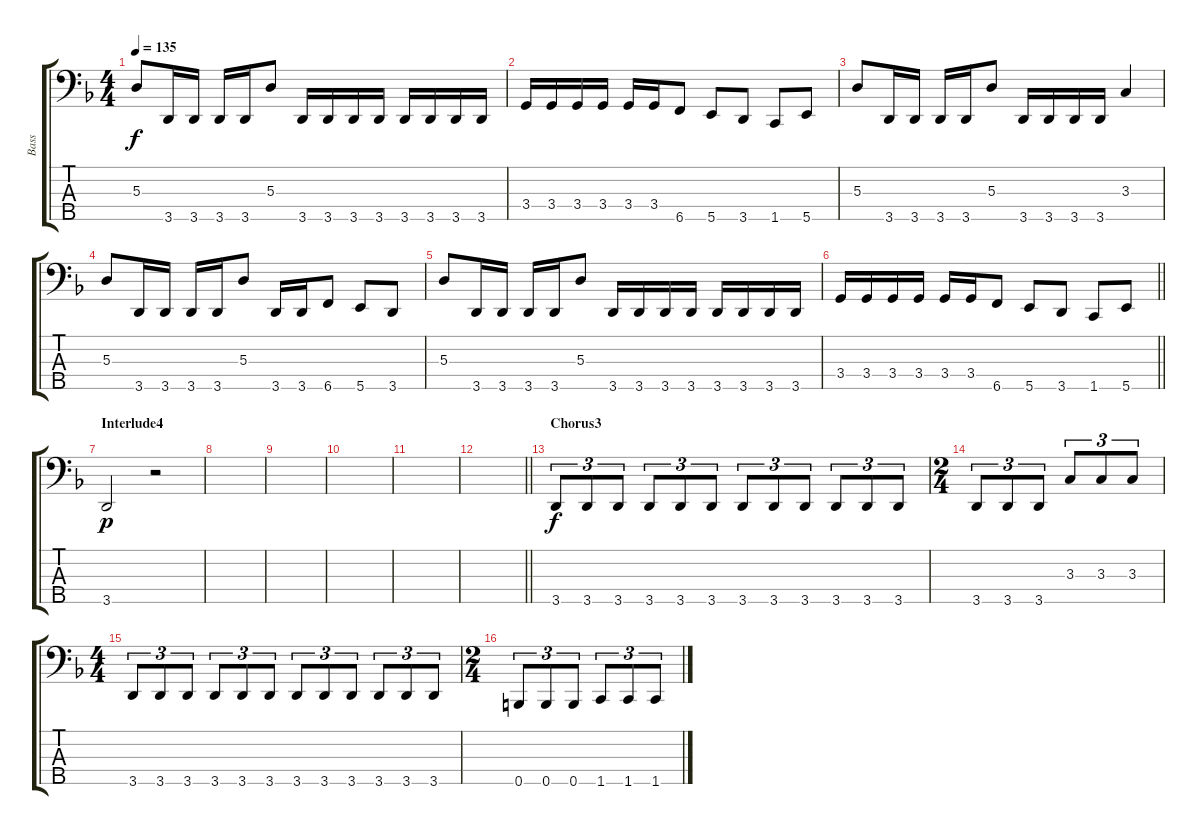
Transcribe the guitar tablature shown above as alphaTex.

\track ("Bass" "Bass") {instrument electricbassfinger}
\staff {score tabs}
\tuning (G2 D2 A1 E1 B0) {hide}
\ts (4 4)
\tempo 135
\clef f4
\ks dminor
5.3.8{dy f} 3.5.16 3.5.16 3.5.16 3.5.16 5.3.8 3.5.16 3.5.16 3.5.16 3.5.16 3.5.16 3.5.16 3.5.16 3.5.16 |
3.4.16 3.4.16 3.4.16 3.4.16 3.4.16 3.4.16 6.5.8 5.5.8 3.5.8 1.5.8 5.5.8 |
5.3.8 3.5.16 3.5.16 3.5.16 3.5.16 5.3.8 3.5.16 3.5.16 3.5.16 3.5.16 3.3.4 |
5.3.8 3.5.16 3.5.16 3.5.16 3.5.16 5.3.8 3.5.16 3.5.16 6.5.8 5.5.8 3.5.8 |
5.3.8 3.5.16 3.5.16 3.5.16 3.5.16 5.3.8 3.5.16 3.5.16 3.5.16 3.5.16 3.5.16 3.5.16 3.5.16 3.5.16 |
\barLineRight lightlight
3.4.16 3.4.16 3.4.16 3.4.16 3.4.16 3.4.16 6.5.8 5.5.8 3.5.8 1.5.8 5.5.8 |
\section ("" "Interlude4")
3.5.2{dy p} r.2 |
|
|
|
|
\barLineRight lightlight
|
\section ("" "Chorus3")
3.5.8{tu (3 2) dy f} 3.5.8{tu (3 2)} 3.5.8{tu (3 2)} 3.5.8{tu (3 2)} 3.5.8{tu (3 2)} 3.5.8{tu (3 2)} 3.5.8{tu (3 2)} 3.5.8{tu (3 2)} 3.5.8{tu (3 2)} 3.5.8{tu (3 2)} 3.5.8{tu (3 2)} 3.5.8{tu (3 2)} |
\ts (2 4)
3.5.8{tu (3 2)} 3.5.8{tu (3 2)} 3.5.8{tu (3 2)} 3.3.8{tu (3 2)} 3.3.8{tu (3 2)} 3.3.8{tu (3 2)} |
\ts (4 4)
3.5.8{tu (3 2)} 3.5.8{tu (3 2)} 3.5.8{tu (3 2)} 3.5.8{tu (3 2)} 3.5.8{tu (3 2)} 3.5.8{tu (3 2)} 3.5.8{tu (3 2)} 3.5.8{tu (3 2)} 3.5.8{tu (3 2)} 3.5.8{tu (3 2)} 3.5.8{tu (3 2)} 3.5.8{tu (3 2)} |
\ts (2 4)
0.5.8{tu (3 2)} 0.5.8{tu (3 2)} 0.5.8{tu (3 2)} 1.5.8{tu (3 2)} 1.5.8{tu (3 2)} 1.5.8{tu (3 2)}
